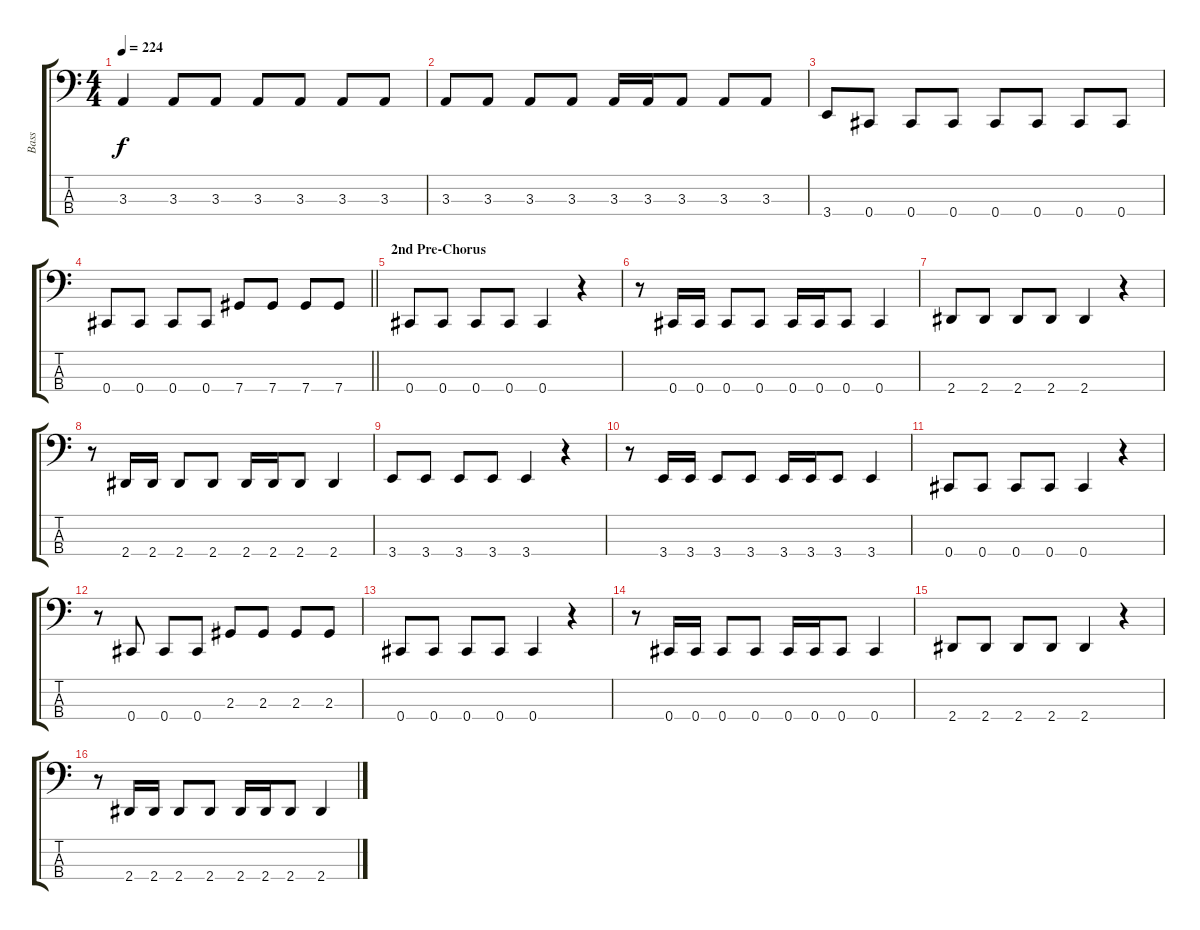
\track ("Bass" "Bass") {instrument electricbassfinger}
\staff {score tabs}
\tuning (E2 B1 Gb1 Db1) {hide}
\ts (4 4)
\tempo 224
\clef f4
\ks c
3.3.4{dy f} 3.3.8 3.3.8 3.3.8 3.3.8 3.3.8 3.3.8 |
3.3.8 3.3.8 3.3.8 3.3.8 3.3.16 3.3.16 3.3.8 3.3.8 3.3.8 |
3.4.8 0.4.8 0.4.8 0.4.8 0.4.8 0.4.8 0.4.8 0.4.8 |
\barLineRight lightlight
0.4.8 0.4.8 0.4.8 0.4.8 7.4.8 7.4.8 7.4.8 7.4.8 |
\section ("" "2nd Pre-Chorus")
0.4.8 0.4.8 0.4.8 0.4.8 0.4.4 r.4 |
r.8 0.4.16 0.4.16 0.4.8 0.4.8 0.4.16 0.4.16 0.4.8 0.4.4 |
2.4.8 2.4.8 2.4.8 2.4.8 2.4.4 r.4 |
r.8 2.4.16 2.4.16 2.4.8 2.4.8 2.4.16 2.4.16 2.4.8 2.4.4 |
3.4.8 3.4.8 3.4.8 3.4.8 3.4.4 r.4 |
r.8 3.4.16 3.4.16 3.4.8 3.4.8 3.4.16 3.4.16 3.4.8 3.4.4 |
0.4.8 0.4.8 0.4.8 0.4.8 0.4.4 r.4 |
r.8 0.4.8 0.4.8 0.4.8 2.3.8 2.3.8 2.3.8 2.3.8 |
0.4.8 0.4.8 0.4.8 0.4.8 0.4.4 r.4 |
r.8 0.4.16 0.4.16 0.4.8 0.4.8 0.4.16 0.4.16 0.4.8 0.4.4 |
2.4.8 2.4.8 2.4.8 2.4.8 2.4.4 r.4 |
r.8 2.4.16 2.4.16 2.4.8 2.4.8 2.4.16 2.4.16 2.4.8 2.4.4
